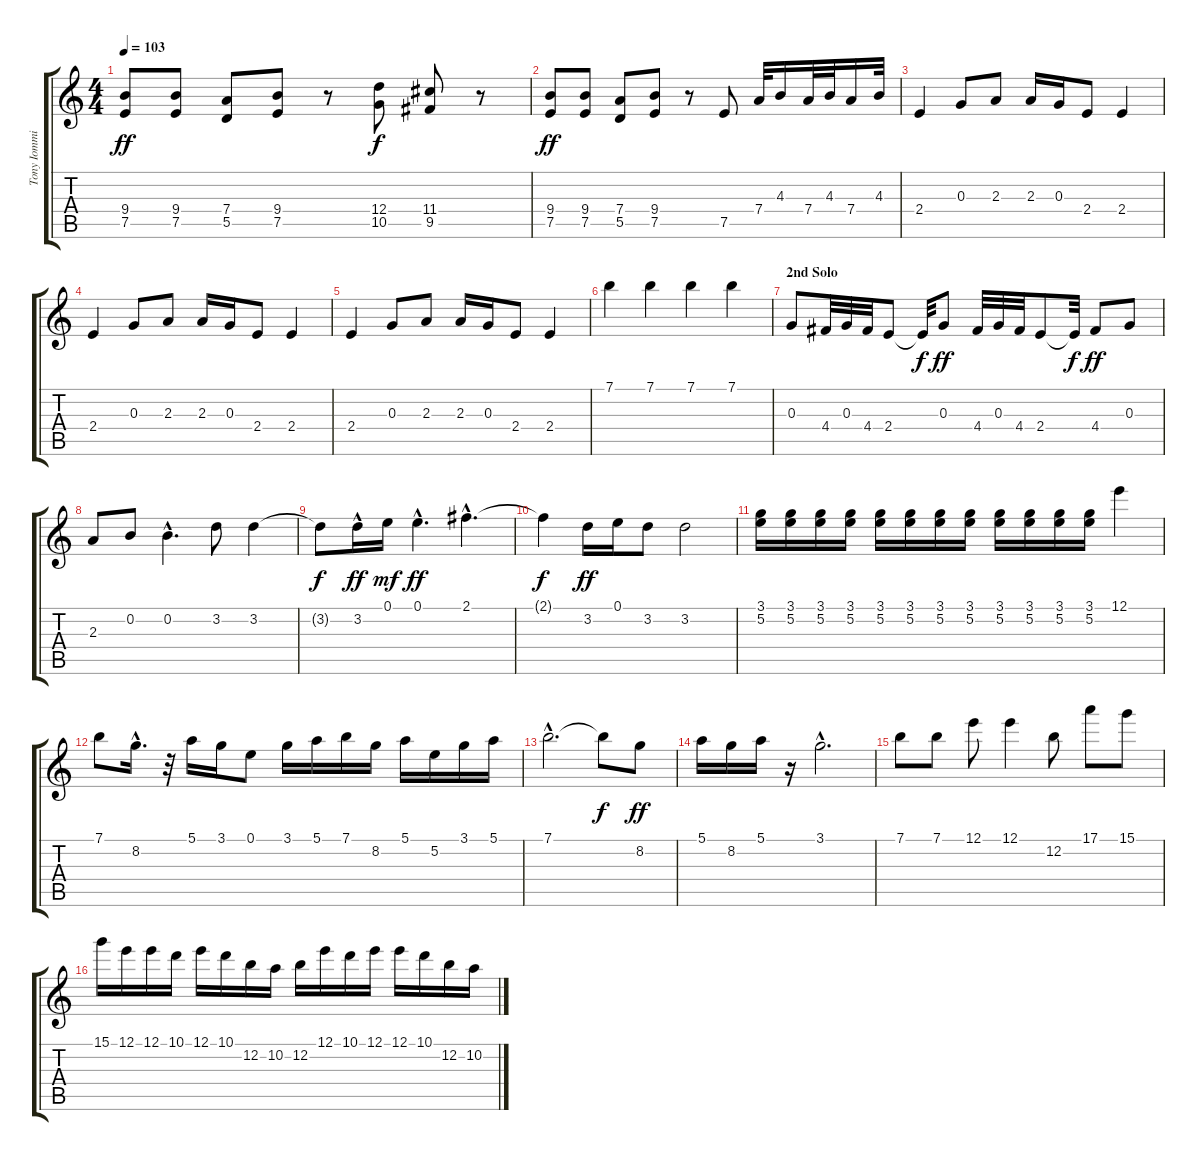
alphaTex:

\track ("Tony Iommi" "Tony Iommi") {instrument distortionguitar}
\staff {score tabs}
\tuning (E4 B3 G3 D3 A2 E2) {hide}
\ts (4 4)
\tempo 103
\clef g2
\ks c
(9.4 7.5).8{dy ff} (9.4 7.5).8 (7.4 5.5).8 (9.4 7.5).8 r.8 (12.4 10.5).8{dy f} (11.4 9.5).8 r.8 |
(9.4 7.5).8{dy ff} (9.4 7.5).8 (7.4 5.5).8 (9.4 7.5).8 r.8 7.5.8 7.4.32 4.3.16 7.4.32 4.3.32 7.4.16 4.3.32 |
2.4.4 0.3.8 2.3.8 2.3.16 0.3.16 2.4.8 2.4.4 |
2.4.4 0.3.8 2.3.8 2.3.16 0.3.16 2.4.8 2.4.4 |
2.4.4 0.3.8 2.3.8 2.3.16 0.3.16 2.4.8 2.4.4 |
7.1.4 7.1.4 7.1.4 7.1.4 |
\section ("" "2nd Solo")
0.3.8 4.4.32 0.3.32 4.4.32 2.4.8 2.4{t}.32{dy f} 0.3.8{dy ff} 4.4.32 0.3.32 4.4.32 2.4.8 2.4{t}.32{dy f} 4.4.8{dy ff} 0.3.8 |
2.3.8 0.2.8 0.2{hac}.4{d} 3.2.8 3.2.4 |
3.2{t}.8{dy f} 3.2{hac}.16{dy ff} 0.1.16{dy mf} 0.1{hac}.4{d dy ff} 2.1{hac}.4{d} |
2.1{t}.4{dy f} 3.2.16{dy ff} 0.1.16 3.2.8 3.2.2 |
(3.1 5.2).16 (3.1 5.2).16 (3.1 5.2).16 (3.1 5.2).16 (3.1 5.2).16 (3.1 5.2).16 (3.1 5.2).16 (3.1 5.2).16 (3.1 5.2).16 (3.1 5.2).16 (3.1 5.2).16 (3.1 5.2).16 12.1.4 |
7.1.8 8.2{hac}.16{d} r.32 5.1.16 3.1.16 0.1.8 3.1.16 5.1.16 7.1.16 8.2.16 5.1.16 5.2.16 3.1.16 5.1.16 |
7.1{hac}.2{d} 7.1{t}.8{dy f} 8.2.8{dy ff} |
5.1.16 8.2.16 5.1.16 r.16 3.1{hac}.2{d} |
7.1.8 7.1.8 12.1.8 12.1.4 12.2.8 17.1.8 15.1.8 |
15.1.16 12.1.16 12.1.16 10.1.16 12.1.16 10.1.16 12.2.16 10.2.16 12.2.16 12.1.16 10.1.16 12.1.16 12.1.16 10.1.16 12.2.16 10.2.16
